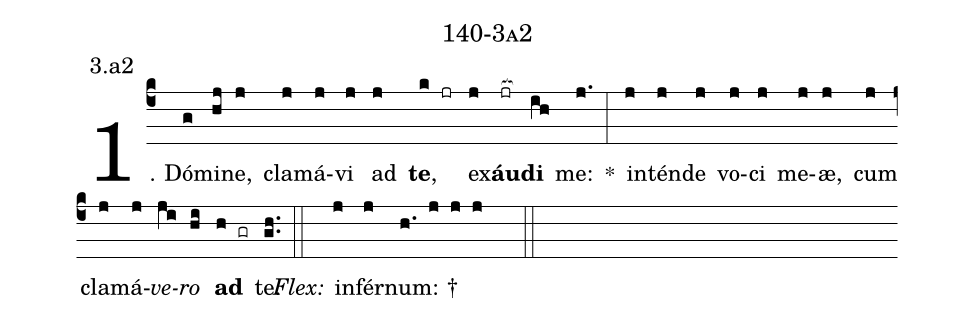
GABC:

name: 140-3a2;
annotation: 3.a2;
%%
(c4)1. Dó(g)mi(hj)ne,(j) cla(j)má(j)vi(j) ad(j) <b>te</b>,(k jr) ex(j)<b>áu</b>(jr[ocb:1{])<b>di</b>(ih[ocb:0}]) me:(j.) *(:) in(j)tén(j)de(j) vo(j)ci(j) me(j)æ,(j) cum(j) cla(j)má(j)<i>ve</i>(ji)<i>ro</i>(hi) <b>ad</b>(h gr) te.(gh..) (::)
<i>Flex:</i>()  in(j)fér(j)num: †(h. j j j  ::)
